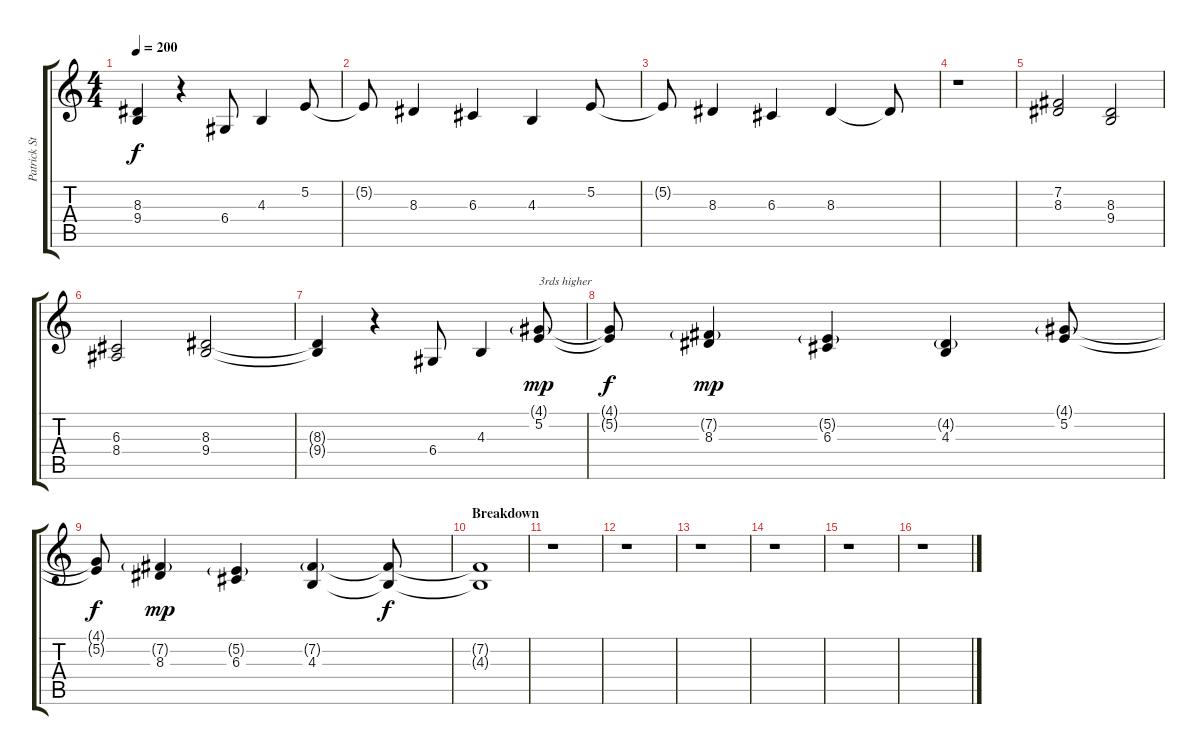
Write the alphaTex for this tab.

\track ("Patrick Stump (Vocals and Harmonies)" "Patrick St") {instrument clarinet}
\staff {score tabs}
\tuning (E4 B3 G3 D3 A2 E2) {hide}
\ts (4 4)
\tempo 200
\clef g2
\ks c
(8.3{t} 9.4{t}).4{dy f} r.4 6.4.8 4.3.4 5.2.8 |
5.2{t}.8 8.3.4 6.3.4 4.3.4 5.2.8 |
5.2{t}.8 8.3.4 6.3.4 8.3.4 8.3{t}.8 |
r.1 |
(7.2 8.3).2 (8.3 9.4).2 |
(6.3 8.4).2 (8.3 9.4).2 |
(8.3{t} 9.4{t}).4 r.4 6.4.8 4.3.4 (4.1{g} 5.2).8{txt "3rds higher" dy mp} |
(4.1{t} 5.2{t}).8{dy f} (7.2{g} 8.3).4{dy mp} (5.2{g} 6.3).4 (4.2{g} 4.3).4 (4.1{g} 5.2).8 |
(4.1{t} 5.2{t}).8{dy f} (7.2{g} 8.3).4{dy mp} (5.2{g} 6.3).4 (7.2{g} 4.3).4 (7.2{t} 4.3{t}).8{dy f} |
\section ("" "Breakdown")
(7.2{t} 4.3{t}).1{volume 0} |
r.1{volume 15} |
r.1 |
r.1 |
r.1 |
r.1 |
r.1
